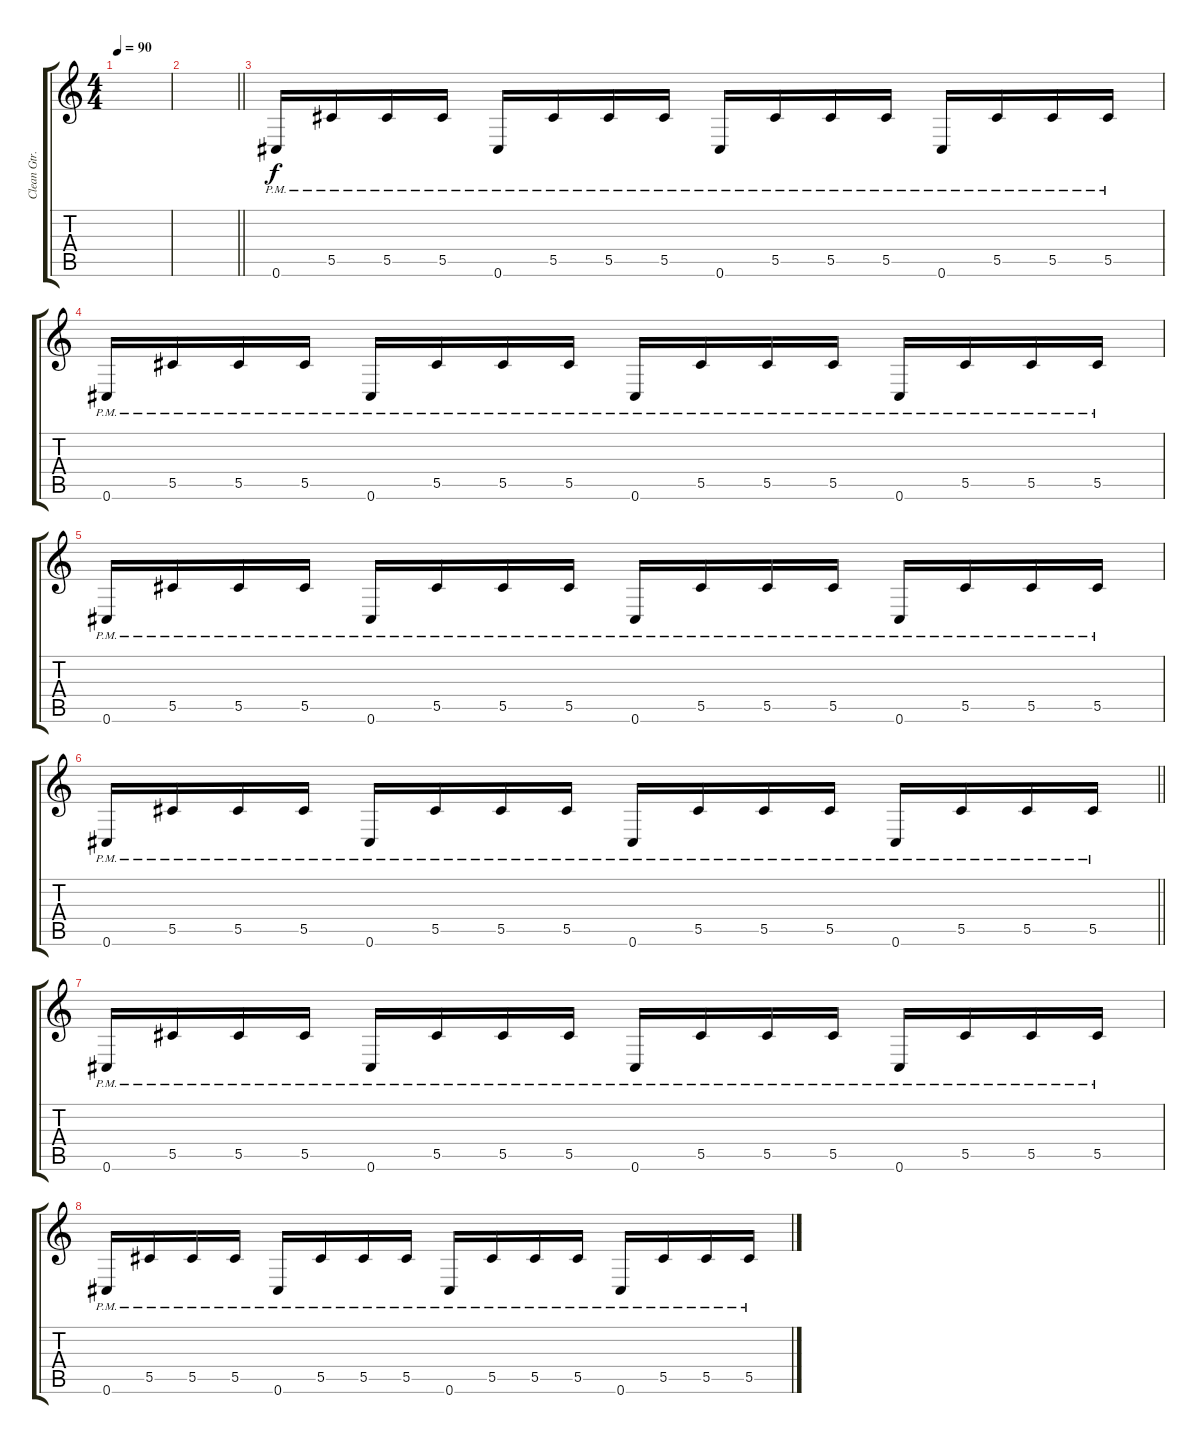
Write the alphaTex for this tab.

\track ("Clean Gtr. 1" "Clean Gtr.") {instrument electricguitarmuted}
\staff {score tabs}
\tuning (Eb4 Bb3 Gb3 Db3 Ab2 Db2) {hide}
\ts (4 4)
\tempo 90
\clef g2
\ks c
|
\barLineRight lightlight
|
\section ("" "")
0.6{pm}.16{volume 8} 5.5{pm}.16 5.5{pm}.16 5.5{pm}.16 0.6{pm}.16 5.5{pm}.16 5.5{pm}.16 5.5{pm}.16 0.6{pm}.16 5.5{pm}.16 5.5{pm}.16 5.5{pm}.16 0.6{pm}.16 5.5{pm}.16 5.5{pm}.16 5.5{pm}.16 |
0.6{pm}.16 5.5{pm}.16 5.5{pm}.16 5.5{pm}.16 0.6{pm}.16 5.5{pm}.16 5.5{pm}.16 5.5{pm}.16 0.6{pm}.16 5.5{pm}.16 5.5{pm}.16 5.5{pm}.16 0.6{pm}.16 5.5{pm}.16 5.5{pm}.16 5.5{pm}.16 |
0.6{pm}.16 5.5{pm}.16 5.5{pm}.16 5.5{pm}.16 0.6{pm}.16 5.5{pm}.16 5.5{pm}.16 5.5{pm}.16 0.6{pm}.16 5.5{pm}.16 5.5{pm}.16 5.5{pm}.16 0.6{pm}.16 5.5{pm}.16 5.5{pm}.16 5.5{pm}.16 |
\barLineRight lightlight
0.6{pm}.16 5.5{pm}.16 5.5{pm}.16 5.5{pm}.16 0.6{pm}.16 5.5{pm}.16 5.5{pm}.16 5.5{pm}.16 0.6{pm}.16 5.5{pm}.16 5.5{pm}.16 5.5{pm}.16 0.6{pm}.16 5.5{pm}.16 5.5{pm}.16 5.5{pm}.16 |
\section ("" "")
0.6{pm}.16 5.5{pm}.16 5.5{pm}.16 5.5{pm}.16 0.6{pm}.16 5.5{pm}.16 5.5{pm}.16 5.5{pm}.16 0.6{pm}.16 5.5{pm}.16 5.5{pm}.16 5.5{pm}.16 0.6{pm}.16 5.5{pm}.16 5.5{pm}.16 5.5{pm}.16 |
0.6{pm}.16 5.5{pm}.16 5.5{pm}.16 5.5{pm}.16 0.6{pm}.16 5.5{pm}.16 5.5{pm}.16 5.5{pm}.16 0.6{pm}.16 5.5{pm}.16 5.5{pm}.16 5.5{pm}.16 0.6{pm}.16 5.5{pm}.16 5.5{pm}.16 5.5{pm}.16
